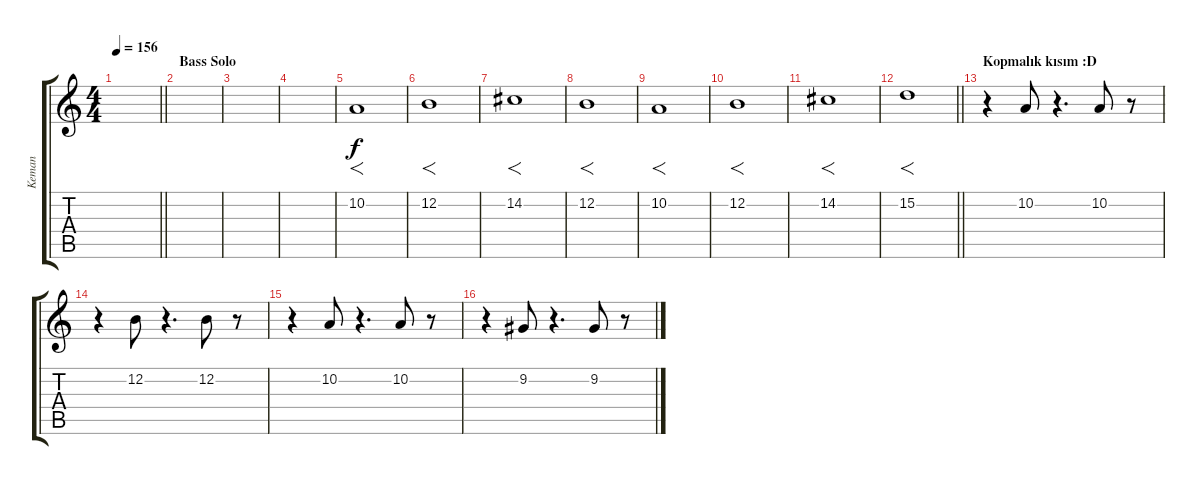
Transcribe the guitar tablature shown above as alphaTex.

\track ("Keman" "Keman") {instrument stringensemble1}
\staff {score tabs}
\tuning (E4 B3 G3 D3 A2 E2) {hide}
\ts (4 4)
\tempo 156
\clef g2
\barLineRight lightlight
\ks c
|
\section ("" "Bass Solo")
|
|
|
10.2.1{f} |
12.2.1{f} |
14.2.1{f} |
12.2.1{f} |
10.2.1{f} |
12.2.1{f} |
14.2.1{f} |
\barLineRight lightlight
15.2.1{f} |
\section ("" "Kopmalık kısım :D")
r.4{volume 13} 10.2.8 r.4{d} 10.2.8 r.8 |
r.4 12.2.8 r.4{d} 12.2.8 r.8 |
r.4 10.2.8 r.4{d} 10.2.8 r.8 |
r.4 9.2.8 r.4{d} 9.2.8 r.8
